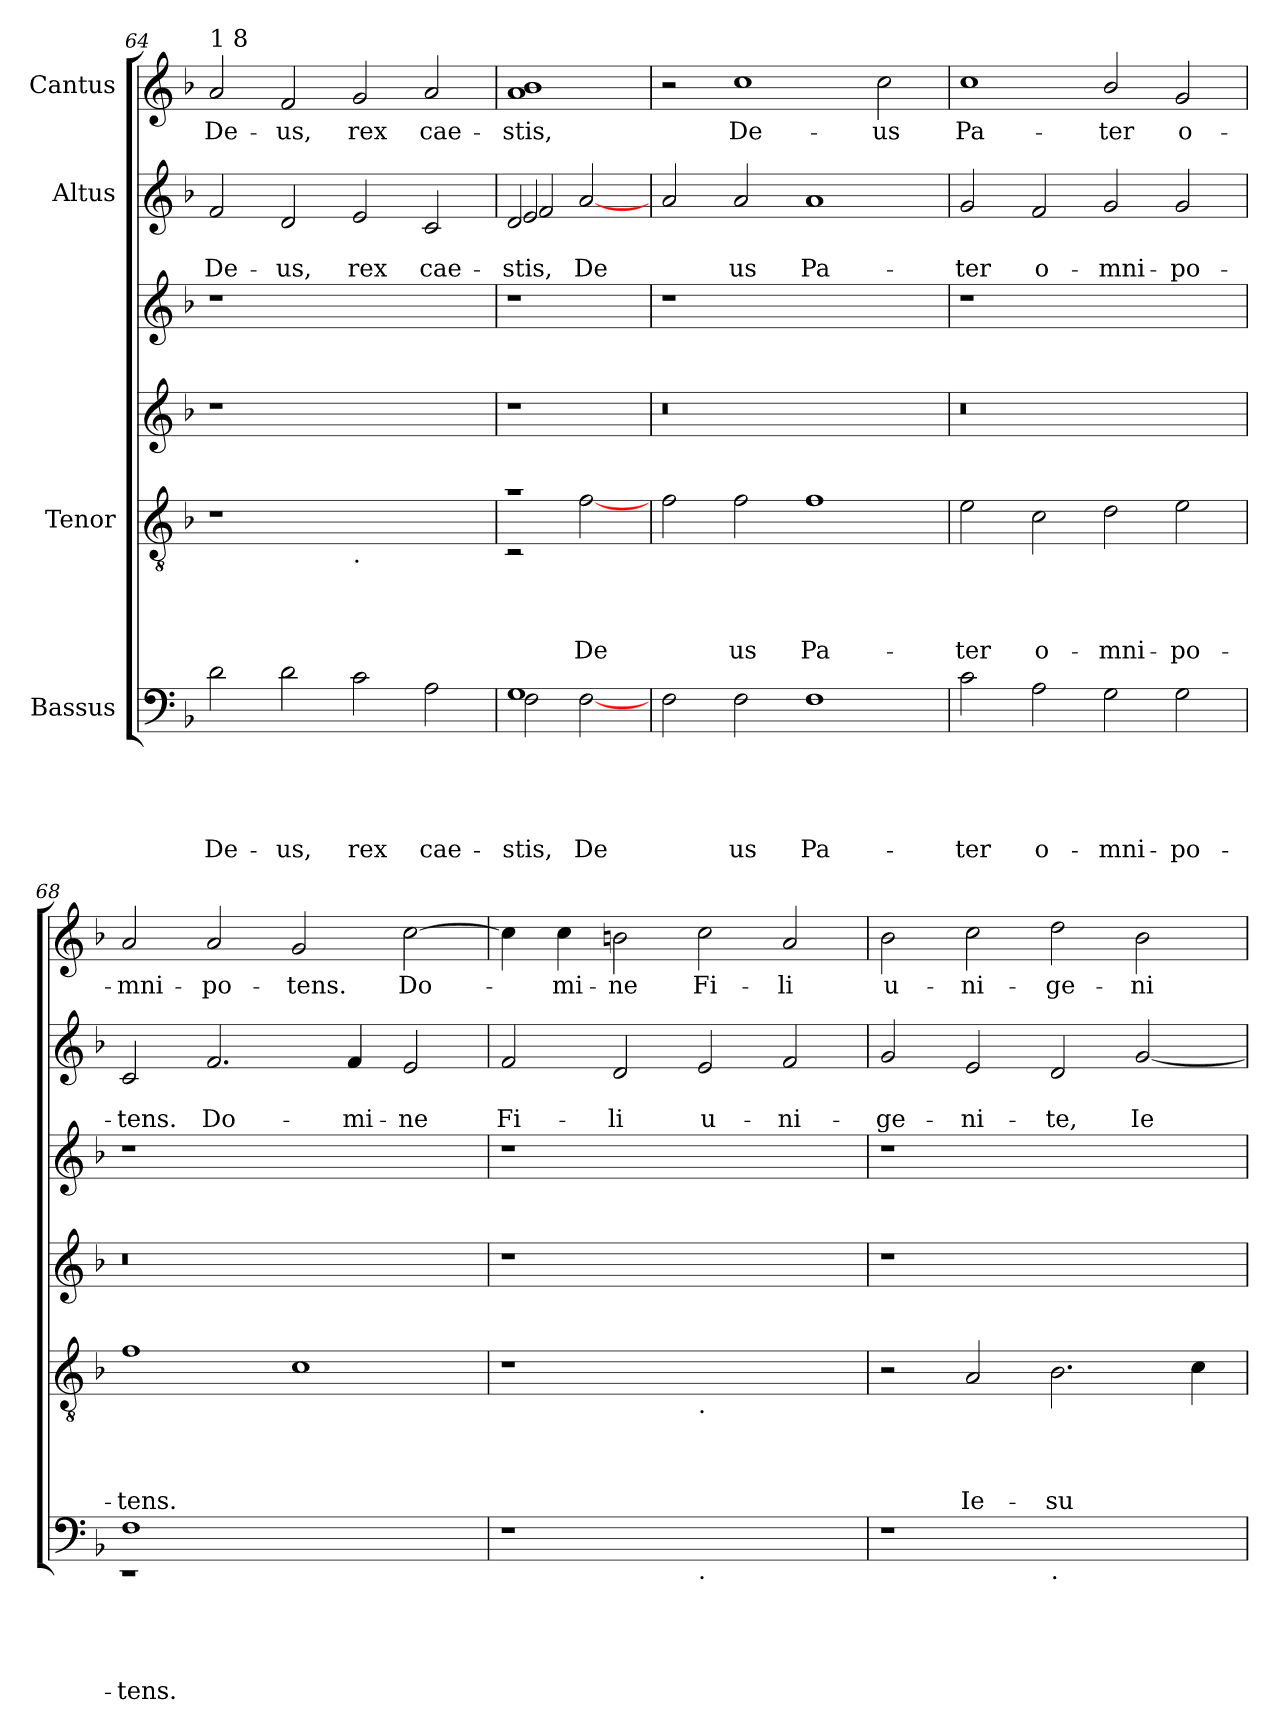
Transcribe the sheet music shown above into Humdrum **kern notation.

**kern	**text	**text	**text	**text	**text	**kern	**text	**text	**text	**text	**kern	**kern	**kern	**text	**text	**kern	**text
*part5	*part5	*part5	*part5	*part5	*part5	*part4	*part4	*part4	*part4	*part4	*part3	*part3	*part2	*part2	*part2	*part1	*part1
*staff6	*staff6	*staff6	*staff6	*staff6	*staff6	*staff5	*staff5	*staff5	*staff5	*staff5	*staff4	*staff3	*staff2	*staff2	*staff2	*staff1	*staff1
*I"Bassus	*	*	*	*	*	*I"Tenor	*	*	*	*	*	*	*I"Altus	*	*	*I"Cantus	*
!!LO:LB:g=z
*clefF4	*	*	*	*	*	*clefGv2	*	*	*	*	*clefG2	*clefG2	*clefG2	*	*	*clefG2	*
*k[b-]	*	*	*	*	*	*k[b-]	*	*	*	*	*k[b-]	*k[b-]	*k[b-]	*	*	*k[b-]	*
*F:	*	*	*	*	*	*F:	*	*	*	*	*F:	*F:	*F:	*	*	*F:	*
=64	=64	=64	=64	=64	=64	=64	=64	=64	=64	=64	=64	=64	=64	=64	=64	=64	=64
!	!	!	!	!	!	!	!	!	!	!	!	!	!	!	!	!LO:TX:a:t=1 8	!
!	!	!	!	!	!LO:LY:b	!	!	!	!	!	!	!	!	!	!LO:LY:b	!	!LO:LY:b
2d\	.	.	.	.	De-	1r	.	.	.	.	1r	1r	2f/	.	De-	2a/	De-
!	!	!	!	!	!LO:LY:b	!	!	!	!	!	!	!	!	!	!LO:LY:b	!	!LO:LY:b
2d\	.	.	.	.	-us,	.	.	.	.	.	.	.	2d/	.	-us,	2f/	-us,
!	!	!	!	!	!	!LO:TX:b:t=.	!	!	!	!	!	!	!	!	!	!	!
!	!	!	!	!	!LO:LY:b	!	!	!	!	!	!	!	!	!	!LO:LY:b	!	!LO:LY:b
2c\	.	.	.	.	rex	1ryy	.	.	.	.	1ryy	1ryy	2e/	.	rex	2g/	rex
!	!	!	!	!	!LO:LY:b	!	!	!	!	!	!	!	!	!	!LO:LY:b	!	!LO:LY:b
2A\	.	.	.	.	cae-	.	.	.	.	.	.	.	2c/	.	cae-	2a/	cae-
=65!	=65!	=65!	=65!	=65!	=65!	=65!	=65!	=65!	=65!	=65!	=65!	=65!	=65!	=65!	=65!	=65!	=65!
!	!	!	!	!	!LO:LY:b	!	!	!	!	!	!	!	!	!	!	!	!
*^	*	*	*	*	*	*	*	*	*	*	*	*	*	*	*	*	*
!	!	!	!	!	!	!LO:LY:b	!	!	!	!	!	!	!	!	!	!LO:LY:b	!	!
*	*	*	*	*	*	*	*^	*	*	*	*	*	*	*^	*	*	*	*
*	*	*	*	*	*	*	*	*	*	*	*	*	*	*	*	*^	*	*	*	*
!	!	!	!	!	!	!	!	!	!	!	!	!	!	!	!	!	!	!	!LO:LY:b	!	!LO:LY:b
1G	2F\	.	.	.	.	-stis,	1ra	2rC	.	.	.	.	1r	1r	2d/	2e/	2f/	.	-stis,	1a 1b-	-stis,
!	!	!	!	!	!	!LO:LY:b	!	!	!	!	!	!LO:LY:b	!	!	!	!	!	!	!LO:LY:b	!	!
.	[>2F\	.	.	.	.	De-	.	[>2f\	.	.	.	De-	.	.	2ryy	2ryy	[<2a/	.	De-	.	.
*v	*v	*	*	*	*	*	*	*	*	*	*	*	*	*	*v	*v	*v	*	*	*	*
*	*	*	*	*	*	*v	*v	*	*	*	*	*	*	*	*	*	*	*
=66!	=66!	=66!	=66!	=66!	=66!	=66!	=66!	=66!	=66!	=66!	=66!	=66!	=66!	=66!	=66!	=66!	=66!
2F\	.	.	.	.	.	2f\	.	.	.	.	0r	1r	2a/	.	.	2r	.
!	!	!	!	!	!LO:LY:b	!	!	!	!	!LO:LY:b	!	!	!	!	!LO:LY:b	!	!LO:LY:b
2F\	.	.	.	.	-us	2f\	.	.	.	-us	.	.	2a/	.	-us	1cc	De-
!	!	!	!	!	!LO:LY:b	!	!	!	!	!LO:LY:b	!	!	!	!	!LO:LY:b	!	!
1F	.	.	.	.	Pa-	1f	.	.	.	Pa-	.	1ryy	1a	.	Pa-	.	.
!	!	!	!	!	!	!	!	!	!	!	!	!	!	!	!	!	!LO:LY:b
.	.	.	.	.	.	.	.	.	.	.	.	.	.	.	.	2cc\	-us
=67!	=67!	=67!	=67!	=67!	=67!	=67!	=67!	=67!	=67!	=67!	=67!	=67!	=67!	=67!	=67!	=67!	=67!
!	!	!	!	!	!LO:LY:b	!	!	!	!	!LO:LY:b	!	!	!	!	!LO:LY:b	!	!LO:LY:b
2c\	.	.	.	.	-ter	2e\	.	.	.	-ter	0r	1r	2g/	.	-ter	1cc	Pa-
!	!	!	!	!	!LO:LY:b	!	!	!	!	!LO:LY:b	!	!	!	!	!LO:LY:b	!	!
2A\	.	.	.	.	o-	2c\	.	.	.	o-	.	.	2f/	.	o-	.	.
!	!	!	!	!	!LO:LY:b	!	!	!	!	!LO:LY:b	!	!	!	!	!LO:LY:b	!	!LO:LY:b
2G\	.	.	.	.	-mni-	2d\	.	.	.	-mni-	.	1ryy	2g/	.	-mni-	2b-/	-ter
!	!	!	!	!	!LO:LY:b	!	!	!	!	!LO:LY:b	!	!	!	!	!LO:LY:b	!	!LO:LY:b
2G\	.	.	.	.	-po-	2e\	.	.	.	-po-	.	.	2g/	.	-po-	2g/	o-
=68!	=68!	=68!	=68!	=68!	=68!	=68!	=68!	=68!	=68!	=68!	=68!	=68!	=68!	=68!	=68!	=68!	=68!
*^	*	*	*	*	*	*	*	*	*	*	*	*	*	*	*	*	*
!	!LO:N:vis=1	!	!	!	!	!LO:LY:b	!	!	!	!	!LO:LY:b	!	!	!	!	!LO:LY:b	!	!LO:LY:b
1F	0rEE	.	.	.	.	-tens.	1f	.	.	.	-tens.	0r	1r	2c/	.	-tens.	2a/	-mni-
!	!	!	!	!	!	!	!	!	!	!	!	!	!	!	!	!LO:LY:b	!	!LO:LY:b
.	.	.	.	.	.	.	.	.	.	.	.	.	.	2.f/	.	Do-	2a/	-po-
!	!	!	!	!	!	!	!	!	!	!	!	!	!	!	!	!	!	!LO:LY:b
1ryy	.	.	.	.	.	.	1c	.	.	.	.	.	1ryy	.	.	.	2g/	-tens.
!	!	!	!	!	!	!	!	!	!	!	!	!	!	!	!	!LO:LY:b	!	!
.	.	.	.	.	.	.	.	.	.	.	.	.	.	4f/	.	-mi-	.	.
!	!	!	!	!	!	!	!	!	!	!	!	!	!	!	!	!LO:LY:b:rj	!	!LO:LY:b
.	.	.	.	.	.	.	.	.	.	.	.	.	.	2e/	.	-ne	[<2cc\	Do-
*v	*v	*	*	*	*	*	*	*	*	*	*	*	*	*	*	*	*	*
!!LO:LB:g=z
=69!	=69!	=69!	=69!	=69!	=69!	=69!	=69!	=69!	=69!	=69!	=69!	=69!	=69!	=69!	=69!	=69!	=69!
!	!	!	!	!	!	!	!	!	!	!	!	!	!	!	!LO:LY:b	!	!
1r	.	.	.	.	.	1r	.	.	.	.	1r	1r	2f/	.	Fi-	4cc\]	.
!	!	!	!	!	!	!	!	!	!	!	!	!	!	!	!	!	!LO:LY:b
.	.	.	.	.	.	.	.	.	.	.	.	.	.	.	.	4cc\	-mi-
!	!	!	!	!	!	!	!	!	!	!	!	!	!	!	!LO:LY:b	!	!LO:LY:b
.	.	.	.	.	.	.	.	.	.	.	.	.	2d/	.	-li	2bn\	-ne
!	!	!	!	!	!	!LO:TX:b:t=.	!	!	!	!	!	!	!	!	!	!	!
!LO:TX:b:t=.	!	!	!	!	!	!	!	!	!	!	!	!	!	!	!	!	!
!	!	!	!	!	!	!	!	!	!	!	!	!	!	!	!LO:LY:b	!	!LO:LY:b
1ryy	.	.	.	.	.	1ryy	.	.	.	.	1ryy	1ryy	2e/	.	u-	2cc\	Fi-
!	!	!	!	!	!	!	!	!	!	!	!	!	!	!	!LO:LY:b	!	!LO:LY:b
.	.	.	.	.	.	.	.	.	.	.	.	.	2f/	.	-ni-	2a/	-li
=70!	=70!	=70!	=70!	=70!	=70!	=70!	=70!	=70!	=70!	=70!	=70!	=70!	=70!	=70!	=70!	=70!	=70!
!	!	!	!	!	!	!	!	!	!	!	!	!	!	!	!LO:LY:b	!	!LO:LY:b
1r	.	.	.	.	.	2r	.	.	.	.	1r	1r	2g/	.	-ge-	2b-\	u-
!	!	!	!	!	!	!	!	!	!	!LO:LY:b	!	!	!	!	!LO:LY:b	!	!LO:LY:b
.	.	.	.	.	.	2A/	.	.	.	Ie-	.	.	2e/	.	-ni-	2cc\	-ni-
!LO:TX:b:t=.	!	!	!	!	!	!	!	!	!	!	!	!	!	!	!	!	!
!	!	!	!	!	!	!	!	!	!	!LO:LY:b	!	!	!	!	!LO:LY:b	!	!LO:LY:b
1ryy	.	.	.	.	.	2.B-\	.	.	.	-su	1ryy	1ryy	2d/	.	-te,	2dd\	-ge-
!	!	!	!	!	!	!	!	!	!	!	!	!	!	!	!LO:LY:b	!	!LO:LY:b
.	.	.	.	.	.	.	.	.	.	.	.	.	[<2g/	.	Ie-	2b-\	-ni-
.	.	.	.	.	.	4c\	.	.	.	.	.	.	.	.	.	.	.
=!	=!	=!	=!	=!	=!	=!	=!	=!	=!	=!	=!	=!	=!	=!	=!	=!	=!
*-	*-	*-	*-	*-	*-	*-	*-	*-	*-	*-	*-	*-	*-	*-	*-	*-	*-
